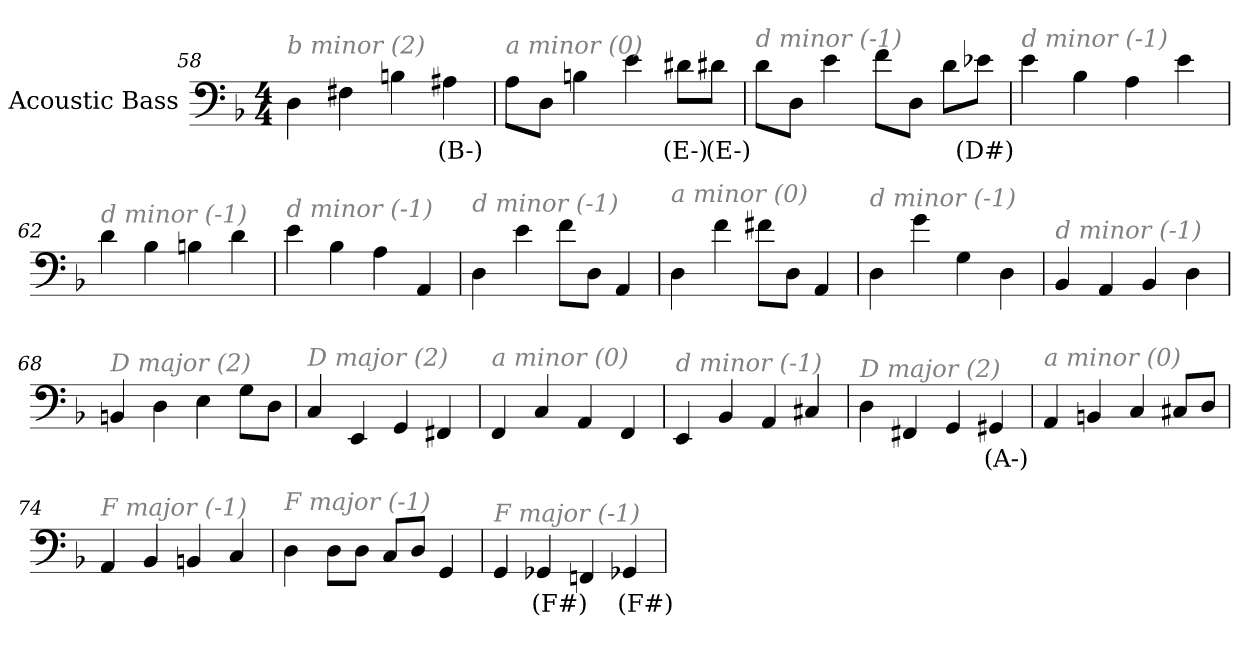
**kern	**text
*part1	*part1
*staff1	*staff1
*I"Acoustic Bass	*
*clefF4	*
*ITrd7c12	*
*k[b-]	*
*F:	*
*M4/4	*
=58	=58
!LO:TX:i:color=#808080:t=b minor (2)	!
4DD	.
4FF#X	.
4BBn	.
4AA#Xi	(B-)
=59	=59
!LO:TX:i:color=#808080:t=a minor (0)	!
8AAL	.
8DDJ	.
4BBn	.
4E	.
8D#XiL	(E-)
8D#XiJ	(E-)
=60	=60
!LO:TX:i:color=#808080:t=d minor (-1)	!
8DL	.
8DDJ	.
4E	.
8FL	.
8DDJ	.
8DL	.
8E-XiJ	(D#)
=61	=61
!LO:TX:i:color=#808080:t=d minor (-1)	!
4E	.
4BB-	.
4AA	.
4E	.
=62	=62
!LO:TX:i:color=#808080:t=d minor (-1)	!
4D	.
4BB-	.
4BBn	.
4D	.
=63	=63
!LO:TX:i:color=#808080:t=d minor (-1)	!
4E	.
4BB-	.
4AA	.
4AAA	.
=64	=64
!LO:TX:i:color=#808080:t=d minor (-1)	!
4DD	.
4E	.
8FL	.
8DDJ	.
4AAA	.
=65	=65
!LO:TX:i:color=#808080:t=a minor (0)	!
4DD	.
4F	.
8F#XL	.
8DDJ	.
4AAA	.
=66	=66
!LO:TX:i:color=#808080:t=d minor (-1)	!
4DD	.
4G	.
4GG	.
4DD	.
=67	=67
!LO:TX:i:color=#808080:t=d minor (-1)	!
4BBB-	.
4AAA	.
4BBB-	.
4DD	.
=68	=68
!LO:TX:i:color=#808080:t=D major (2)	!
4BBBn	.
4DD	.
4EE	.
8GGL	.
8DDJ	.
=69	=69
!LO:TX:i:color=#808080:t=D major (2)	!
4CC	.
4EEE	.
4GGG	.
4FFF#X	.
=70	=70
!LO:TX:i:color=#808080:t=a minor (0)	!
4FFF	.
4CC	.
4AAA	.
4FFF	.
=71	=71
!LO:TX:i:color=#808080:t=d minor (-1)	!
4EEE	.
4BBB-	.
4AAA	.
4CC#X	.
=72	=72
!LO:TX:i:color=#808080:t=D major (2)	!
4DD	.
4FFF#X	.
4GGG	.
4GGG#Xi	(A-)
=73	=73
!LO:TX:i:color=#808080:t=a minor (0)	!
4AAA	.
4BBBn	.
4CC	.
8CC#XL	.
8DDJ	.
=74	=74
!LO:TX:i:color=#808080:t=F major (-1)	!
4AAA	.
4BBB-	.
4BBBn	.
4CC	.
=75	=75
!LO:TX:i:color=#808080:t=F major (-1)	!
4DD	.
8DDL	.
8DDJ	.
8CCL	.
8DDJ	.
4GGG	.
=76	=76
!LO:TX:i:color=#808080:t=F major (-1)	!
4GGG	.
4GGG-Xi	(F#)
4FFFn	.
4GGG-Xi	(F#)
=	=
*-	*-
